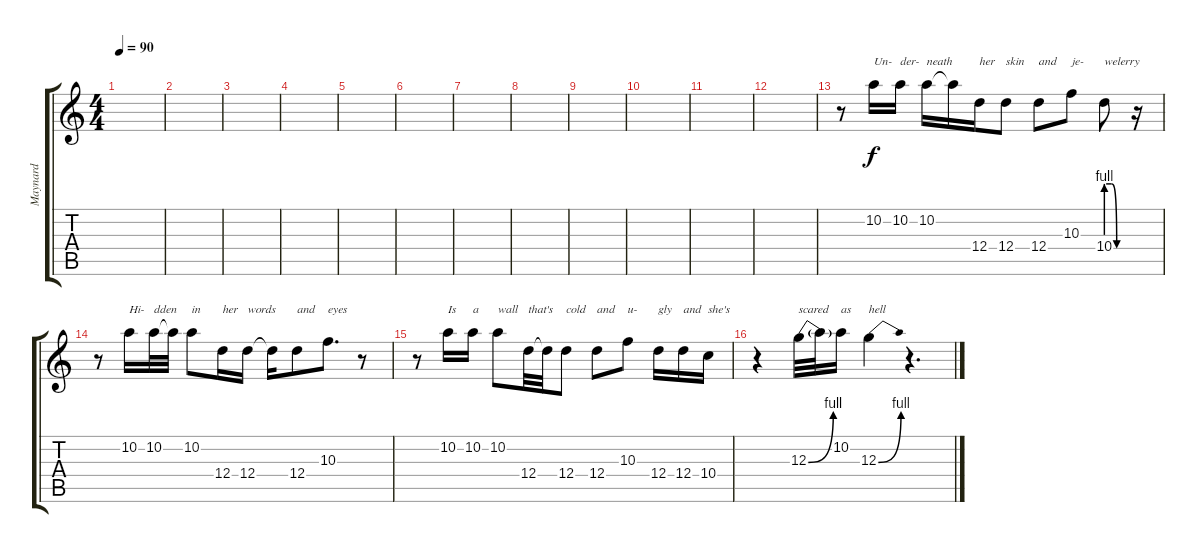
\track ("Maynard" "Maynard") {instrument electricguitarjazz}
\staff {score tabs}
\tuning (E4 B3 G3 D3 A2 E2) {hide}
\ts (4 4)
\tempo 90
\clef g2
\ks c
|
|
|
|
|
|
|
|
|
|
|
|
r.8 10.2.16{txt "Un-"} 10.2.16{txt "der-"} 10.2.16{txt "neath"} 10.2{t}.16 12.4.16{txt "her"} 12.4.8{txt "skin"} 12.4.8{txt "and"} 10.3.8{txt "je-"} 10.4{be (custom 0 4 15 4 30 0 60 0)}.8{txt "welerry"} r.16 |
r.8 10.2.16{txt "Hi-"} 10.2.32{txt "dden"} 10.2{t}.32 10.2.8{txt "in"} 12.4.16{txt "her"} 12.4.16{txt "words"} 12.4{t}.16 12.4.8{txt "and"} 10.3.8{d txt "eyes"} r.8 |
r.8 10.2.16{txt "Is"} 10.2.16{txt "a"} 10.2.8{txt "wall"} 12.4.32{txt "that's"} 12.4{t}.32 12.4.8{txt "cold"} 12.4.8{txt "and"} 10.3.8{txt "u-"} 12.4.16{txt "gly"} 12.4.16{txt "and"} 10.4.16{txt "she's"} |
r.4 12.3{be (bend 0 0 60 4)}.32{txt "scared"} 12.3{t}.32 10.2.16{txt "as"} 12.3{be (bend 0 0 60 4)}.4{txt "hell"} r.4{d}
